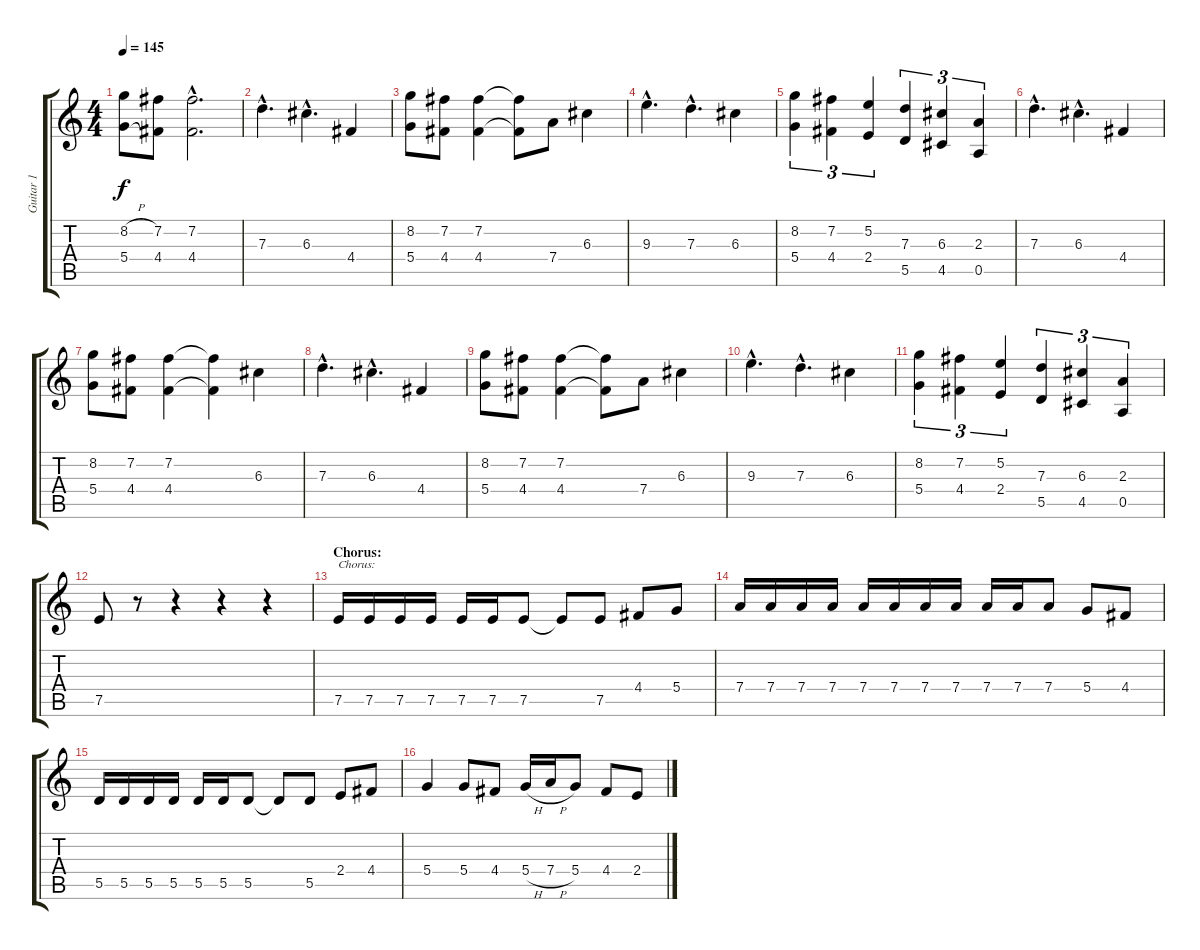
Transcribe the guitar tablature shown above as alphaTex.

\track ("Guitar 1" "Guitar 1") {instrument distortionguitar}
\staff {score tabs}
\tuning (E4 B3 G3 D3 A2 E2) {hide}
\ts (4 4)
\tempo 145
\clef g2
\ks c
(8.2{h} 5.4{h}).8{dy f} (7.2 4.4).8 (7.2{hac} 4.4{hac}).2{d} |
7.3{hac}.4{d} 6.3{hac}.4{d} 4.4.4 |
(8.2 5.4).8 (7.2 4.4).8 (7.2 4.4).4 (7.2{t} 4.4{t}).8 7.4.8 6.3.4 |
9.3{hac}.4{d} 7.3{hac}.4{d} 6.3.4 |
(8.2 5.4).4{tu (3 2)} (7.2 4.4).4{tu (3 2)} (5.2 2.4).4{tu (3 2)} (7.3 5.5).4{tu (3 2)} (6.3 4.5).4{tu (3 2)} (2.3 0.5).4{tu (3 2)} |
7.3{hac}.4{d} 6.3{hac}.4{d} 4.4.4 |
(8.2 5.4).8 (7.2 4.4).8 (7.2 4.4).4 (7.2{t} 4.4{t}).4 6.3.4 |
7.3{hac}.4{d} 6.3{hac}.4{d} 4.4.4 |
(8.2 5.4).8 (7.2 4.4).8 (7.2 4.4).4 (7.2{t} 4.4{t}).8 7.4.8 6.3.4 |
9.3{hac}.4{d} 7.3{hac}.4{d} 6.3.4 |
(8.2 5.4).4{tu (3 2)} (7.2 4.4).4{tu (3 2)} (5.2 2.4).4{tu (3 2)} (7.3 5.5).4{tu (3 2)} (6.3 4.5).4{tu (3 2)} (2.3 0.5).4{tu (3 2)} |
7.5.8 r.8 r.4 r.4 r.4 |
\section ("" "Chorus:")
7.5.16{txt "Chorus:"} 7.5.16 7.5.16 7.5.16 7.5.16 7.5.16 7.5.8 7.5{t}.8 7.5.8 4.4.8 5.4.8 |
7.4.16 7.4.16 7.4.16 7.4.16 7.4.16 7.4.16 7.4.16 7.4.16 7.4.16 7.4.16 7.4.8 5.4.8 4.4.8 |
5.5.16 5.5.16 5.5.16 5.5.16 5.5.16 5.5.16 5.5.8 5.5{t}.8 5.5.8 2.4.8 4.4.8 |
5.4.4 5.4.8 4.4.8 5.4{h}.16 7.4{h}.16 5.4.8 4.4.8 2.4.8
